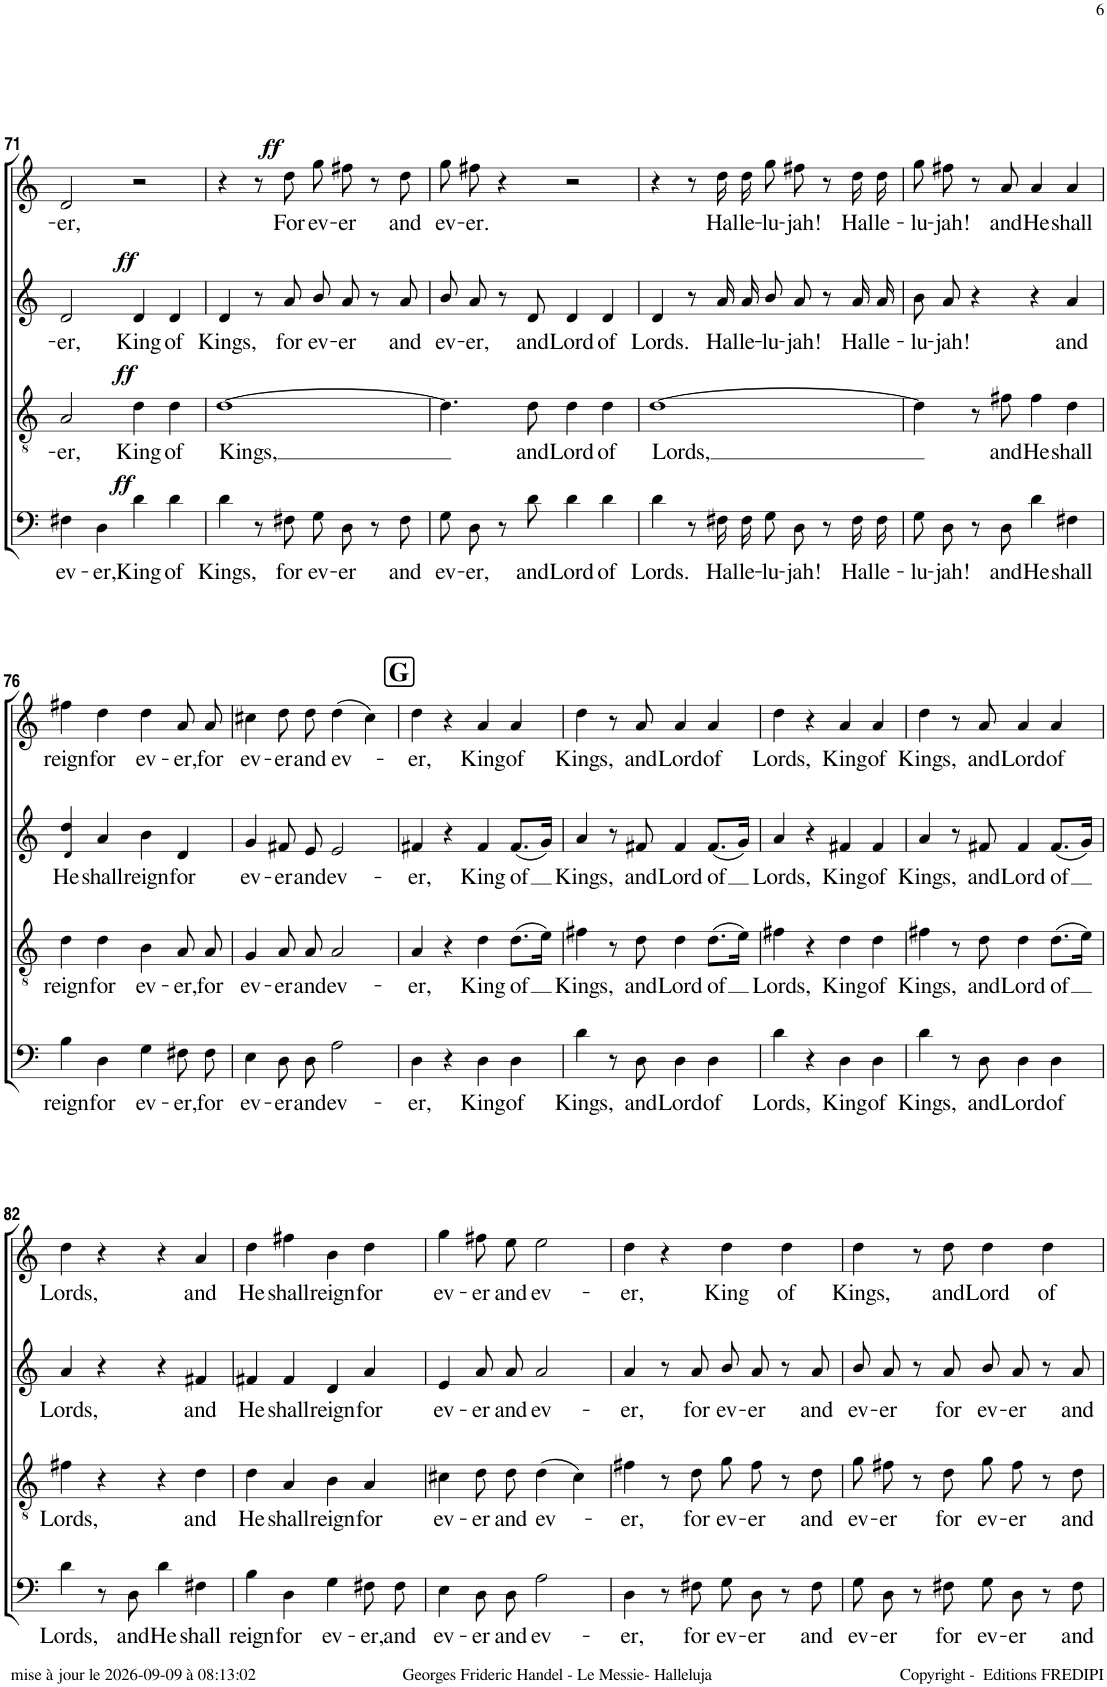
**kern	**text	**dynam	**kern	**text	**dynam	**kern	**text	**dynam	**kern	**text	**dynam
*part4	*part4	*part4	*part3	*part3	*part3	*part2	*part2	*part2	*part1	*part1	*part1
*staff4	*staff4	*staff4	*staff3	*staff3	*staff3	*staff2	*staff2	*staff2	*staff1	*staff1	*staff1
*I"Bass	*	*	*I"Ténor	*	*	*I"Alto	*	*	*I"Soprano	*	*
!!LO:PB:g=z
*clefF4	*	*	*clefGv2	*	*	*clefG2	*	*	*clefG2	*	*
*k[]	*	*	*k[]	*	*	*k[]	*	*	*k[]	*	*
*M4/4	*	*	*M4/4	*	*	*M4/4	*	*	*M4/4	*	*
*met(c)	*	*	*met(c)	*	*	*met(c)	*	*	*met(c)	*	*
=71	=71	=71	=71	=71	=71	=71	=71	=71	=71	=71	=71
!	!LO:LY:b	!	!	!LO:LY:b	!	!	!LO:LY:b	!	!	!LO:LY:b	!
4F#X\	ev-	.	2A/	-er,	.	2d/	-er,	.	2d/	er,	.
!	!LO:LY:b	!	!	!	!	!	!	!	!	!	!
4D\	-er,	.	.	.	.	.	.	.	.	.	.
!	!LO:LY:b	!LO:DY:a	!	!LO:LY:b	!LO:DY:a	!	!LO:LY:b	!LO:DY:a	!	!	!
4d\	King	ff	4d\	King	ff	4d/	King	ff	2r	.	.
!	!LO:LY:b	!	!	!LO:LY:b	!	!	!LO:LY:b	!	!	!	!
4d\	of	.	4d\	of	.	4d/	of	.	.	.	.
=72	=72	=72	=72	=72	=72	=72	=72	=72	=72	=72	=72
!	!LO:LY:b	!	!	!LO:LY:b	!	!	!LO:LY:b	!	!	!	!
4d\	Kings,	.	[1d	Kings,	.	4d/	Kings,	.	4r	.	.
8r	.	.	.	.	.	8r	.	.	8r	.	.
!	!LO:LY:b	!	!	!	!	!	!LO:LY:b	!	!	!LO:LY:b	!LO:DY:a
8F#X\	for	.	.	.	.	8a/	for	.	8dd\	-For	ff
!	!LO:LY:b	!	!	!	!	!	!LO:LY:b	!	!	!LO:LY:b	!
8G\L	ev-	.	.	.	.	8b/	ev-	.	8gg\L	ev-	.
!	!LO:LY:b	!	!	!	!	!	!LO:LY:b	!	!	!LO:LY:b	!
8D\J	-er	.	.	.	.	8a/	-er	.	8ff#X\J	-er	.
8r	.	.	.	.	.	8r	.	.	8r	.	.
!	!LO:LY:b	!	!	!	!	!	!LO:LY:b	!	!	!LO:LY:b	!
8F#\	and	.	.	.	.	8a/	and	.	8dd\	and	.
=73	=73	=73	=73	=73	=73	=73	=73	=73	=73	=73	=73
!	!LO:LY:b	!	!	!	!	!	!LO:LY:b	!	!	!LO:LY:b	!
8G\L	ev-	.	4.d\]	.	.	8b/	ev-	.	8gg\L	ev-	.
!	!LO:LY:b	!	!	!	!	!	!LO:LY:b	!	!	!LO:LY:b	!
8D\J	-er,	.	.	.	.	8a/	-er,	.	8ff#X\J	-er.	.
8r	.	.	.	.	.	8r	.	.	4r	.	.
!	!LO:LY:b	!	!	!LO:LY:b	!	!	!LO:LY:b	!	!	!	!
8d\	and	.	8d\	and	.	8d/	and	.	.	.	.
!	!LO:LY:b	!	!	!LO:LY:b	!	!	!LO:LY:b	!	!	!	!
4d\	Lord	.	4d\	Lord	.	4d/	Lord	.	2r	.	.
!	!LO:LY:b	!	!	!LO:LY:b	!	!	!LO:LY:b	!	!	!	!
4d\	of	.	4d\	of	.	4d/	of	.	.	.	.
=74	=74	=74	=74	=74	=74	=74	=74	=74	=74	=74	=74
!	!LO:LY:b	!	!	!LO:LY:b	!	!	!LO:LY:b	!	!	!	!
4d\	Lords.	.	[1d	Lords,	.	4d/	Lords.	.	4r	.	.
8r	.	.	.	.	.	8r	.	.	8r	.	.
!	!LO:LY:b	!	!	!	!	!	!LO:LY:b	!	!	!LO:LY:b	!
16F#X\LL	Hal-	.	.	.	.	16a/	Hal-	.	16dd\LL	Hal-	.
!	!LO:LY:b	!	!	!	!	!	!LO:LY:b	!	!	!LO:LY:b	!
16F#\JJ	-le-	.	.	.	.	16a/	-le-	.	16dd\JJ	-le-	.
!	!LO:LY:b	!	!	!	!	!	!LO:LY:b	!	!	!LO:LY:b	!
8G\L	-lu-	.	.	.	.	8b/	-lu-	.	8gg\L	-lu-	.
!	!LO:LY:b	!	!	!	!	!	!LO:LY:b	!	!	!LO:LY:b	!
8D\J	-jah!	.	.	.	.	8a/	-jah!	.	8ff#X\J	-jah!	.
8r	.	.	.	.	.	8r	.	.	8r	.	.
!	!LO:LY:b	!	!	!	!	!	!LO:LY:b	!	!	!LO:LY:b	!
16F#\LL	Hal-	.	.	.	.	16a/	Hal-	.	16dd\LL	Hal-	.
!	!LO:LY:b	!	!	!	!	!	!LO:LY:b	!	!	!LO:LY:b	!
16F#\JJ	-le-	.	.	.	.	16a/	-le-	.	16dd\JJ	-le-	.
=75	=75	=75	=75	=75	=75	=75	=75	=75	=75	=75	=75
!	!LO:LY:b	!	!	!	!	!	!LO:LY:b	!	!	!LO:LY:b	!
8G\L	-lu-	.	4d\]	.	.	8b\	-lu-	.	8gg\L	-lu-	.
!	!LO:LY:b	!	!	!	!	!	!LO:LY:b	!	!	!LO:LY:b	!
8D\J	-jah!	.	.	.	.	8a/	-jah!	.	8ff#X\J	-jah!	.
8r	.	.	8r	.	.	4r	.	.	8r	.	.
!	!LO:LY:b	!	!	!LO:LY:b	!	!	!	!	!	!LO:LY:b	!
8D\	and	.	8f#X\	and	.	.	.	.	8a/	and	.
!	!LO:LY:b	!	!	!LO:LY:b	!	!	!	!	!	!LO:LY:b	!
4d\	He	.	4f#\	He	.	4r	.	.	4a/	He	.
!	!LO:LY:b	!	!	!LO:LY:b	!	!	!LO:LY:b	!	!	!LO:LY:b	!
4F#X\	shall	.	4d\	shall	.	4a/	and	.	4a/	shall	.
!!LO:LB:g=z
=76	=76	=76	=76	=76	=76	=76	=76	=76	=76	=76	=76
!	!LO:LY:b	!	!	!LO:LY:b	!	!	!LO:LY:b	!	!	!LO:LY:b	!
4B\	reign	.	4d\	reign	.	4d/ 4dd/	He	.	4ff#X\	reign	.
!	!LO:LY:b	!	!	!LO:LY:b	!	!	!LO:LY:b	!	!	!LO:LY:b	!
4D\	for	.	4d\	for	.	4a/	shall	.	4dd\	for	.
!	!LO:LY:b	!	!	!LO:LY:b	!	!	!LO:LY:b	!	!	!LO:LY:b	!
4G\	ev-	.	4B\	ev-	.	4b\	reign	.	4dd\	ev-	.
!	!LO:LY:b	!	!	!LO:LY:b	!	!	!LO:LY:b	!	!	!LO:LY:b	!
8F#X\L	-er,	.	8A/	-er,	.	4d/	for	.	8a/L	-er,	.
!	!LO:LY:b	!	!	!LO:LY:b	!	!	!	!	!	!LO:LY:b	!
8F#\J	for	.	8A/	for	.	.	.	.	8a/J	for	.
=77	=77	=77	=77	=77	=77	=77	=77	=77	=77	=77	=77
!	!LO:LY:b	!	!	!LO:LY:b	!	!	!LO:LY:b	!	!	!LO:LY:b	!
4E\	ev-	.	4G/	ev-	.	4g/	ev-	.	4cc#X\	ev-	.
!	!LO:LY:b	!	!	!LO:LY:b	!	!	!LO:LY:b	!	!	!LO:LY:b	!
8D\L	-er	.	8A/	-er	.	8f#X/	-er	.	8dd\L	-er	.
!	!LO:LY:b	!	!	!LO:LY:b	!	!	!LO:LY:b	!	!	!LO:LY:b	!
8D\J	and	.	8A/	and	.	8e/	and	.	8dd\J	and	.
!	!LO:LY:b	!	!	!LO:LY:b	!	!	!LO:LY:b	!	!	!LO:LY:b	!
2A\	ev-	.	2A/	ev-	.	2e/	ev-	.	(4dd\	ev-	.
.	.	.	.	.	.	.	.	.	4cc#\)	.	.
!!LO:REH:place=s1:a:B:cj:fs=16:t=G
=78	=78	=78	=78	=78	=78	=78	=78	=78	=78	=78	=78
!	!LO:LY:b	!	!	!LO:LY:b	!	!	!LO:LY:b	!	!	!LO:LY:b	!
4D\	-er,	.	4A/	-er,	.	4f#X/	-er,	.	4dd\	-er,	.
4r	.	.	4r	.	.	4r	.	.	4r	.	.
!	!LO:LY:b	!	!	!LO:LY:b	!	!	!LO:LY:b	!	!	!LO:LY:b	!
4D\	King	.	4d\	King	.	4f#/	King	.	4a/	King	.
!	!LO:LY:b	!	!	!LO:LY:b	!	!	!LO:LY:b	!	!	!LO:LY:b	!
4D\	of	.	(8.d\L	of	.	(8.f#/L	of	.	4a/	of	.
.	.	.	16e\Jk)	.	.	16g/Jk)	.	.	.	.	.
=79	=79	=79	=79	=79	=79	=79	=79	=79	=79	=79	=79
!	!LO:LY:b	!	!	!LO:LY:b	!	!	!LO:LY:b	!	!	!LO:LY:b	!
4d\	Kings,	.	4f#X\	Kings,	.	4a/	Kings,	.	4dd\	Kings,	.
8r	.	.	8r	.	.	8r	.	.	8r	.	.
!	!LO:LY:b	!	!	!LO:LY:b	!	!	!LO:LY:b	!	!	!LO:LY:b	!
8D\	and	.	8d\	and	.	8f#X/	and	.	8a/	and	.
!	!LO:LY:b	!	!	!LO:LY:b	!	!	!LO:LY:b	!	!	!LO:LY:b	!
4D\	Lord	.	4d\	Lord	.	4f#/	Lord	.	4a/	Lord	.
!	!LO:LY:b	!	!	!LO:LY:b	!	!	!LO:LY:b	!	!	!LO:LY:b	!
4D\	of	.	(8.d\L	of	.	(8.f#/L	of	.	4a/	of	.
.	.	.	16e\Jk)	.	.	16g/Jk)	.	.	.	.	.
=80	=80	=80	=80	=80	=80	=80	=80	=80	=80	=80	=80
!	!LO:LY:b	!	!	!LO:LY:b	!	!	!LO:LY:b	!	!	!LO:LY:b	!
4d\	Lords,	.	4f#X\	Lords,	.	4a/	Lords,	.	4dd\	Lords,	.
4r	.	.	4r	.	.	4r	.	.	4r	.	.
!	!LO:LY:b	!	!	!LO:LY:b	!	!	!LO:LY:b	!	!	!LO:LY:b	!
4D\	King	.	4d\	King	.	4f#X/	King	.	4a/	King	.
!	!LO:LY:b	!	!	!LO:LY:b	!	!	!LO:LY:b	!	!	!LO:LY:b	!
4D\	of	.	4d\	of	.	4f#/	of	.	4a/	of	.
=81	=81	=81	=81	=81	=81	=81	=81	=81	=81	=81	=81
!	!LO:LY:b	!	!	!LO:LY:b	!	!	!LO:LY:b	!	!	!LO:LY:b	!
4d\	Kings,	.	4f#X\	Kings,	.	4a/	Kings,	.	4dd\	Kings,	.
8r	.	.	8r	.	.	8r	.	.	8r	.	.
!	!LO:LY:b	!	!	!LO:LY:b	!	!	!LO:LY:b	!	!	!LO:LY:b	!
8D\	and	.	8d\	and	.	8f#X/	and	.	8a/	and	.
!	!LO:LY:b	!	!	!LO:LY:b	!	!	!LO:LY:b	!	!	!LO:LY:b	!
4D\	Lord	.	4d\	Lord	.	4f#/	Lord	.	4a/	Lord	.
!	!LO:LY:b	!	!	!LO:LY:b	!	!	!LO:LY:b	!	!	!LO:LY:b	!
4D\	of	.	(8.d\L	of	.	(8.f#/L	of	.	4a/	of	.
.	.	.	16e\Jk)	.	.	16g/Jk)	.	.	.	.	.
!!LO:LB:g=z
=82	=82	=82	=82	=82	=82	=82	=82	=82	=82	=82	=82
!	!LO:LY:b	!	!	!LO:LY:b	!	!	!LO:LY:b	!	!	!LO:LY:b	!
4d\	Lords,	.	4f#X\	Lords,	.	4a/	Lords,	.	4dd\	Lords,	.
8r	.	.	4r	.	.	4r	.	.	4r	.	.
!	!LO:LY:b	!	!	!	!	!	!	!	!	!	!
8D\	and	.	.	.	.	.	.	.	.	.	.
!	!LO:LY:b	!	!	!	!	!	!	!	!	!	!
4d\	He	.	4r	.	.	4r	.	.	4r	.	.
!	!LO:LY:b	!	!	!LO:LY:b	!	!	!LO:LY:b	!	!	!LO:LY:b	!
4F#X\	shall	.	4d\	and	.	4f#X/	and	.	4a/	and	.
=83	=83	=83	=83	=83	=83	=83	=83	=83	=83	=83	=83
!	!LO:LY:b	!	!	!LO:LY:b	!	!	!LO:LY:b	!	!	!LO:LY:b	!
4B\	reign	.	4d\	He	.	4f#X/	He	.	4dd\	He	.
!	!LO:LY:b	!	!	!LO:LY:b	!	!	!LO:LY:b	!	!	!LO:LY:b	!
4D\	for	.	4A/	shall	.	4f#/	shall	.	4ff#X\	shall	.
!	!LO:LY:b	!	!	!LO:LY:b	!	!	!LO:LY:b	!	!	!LO:LY:b	!
4G\	ev-	.	4B\	reign	.	4d/	reign	.	4b\	reign	.
!	!LO:LY:b	!	!	!LO:LY:b	!	!	!LO:LY:b	!	!	!LO:LY:b	!
8F#X\L	-er,	.	4A/	for	.	4a/	for	.	4dd\	for	.
!	!LO:LY:b	!	!	!	!	!	!	!	!	!	!
8F#\J	and	.	.	.	.	.	.	.	.	.	.
=84	=84	=84	=84	=84	=84	=84	=84	=84	=84	=84	=84
!	!LO:LY:b	!	!	!LO:LY:b	!	!	!LO:LY:b	!	!	!LO:LY:b	!
4E\	ev-	.	4c#X\	ev-	.	4e/	ev-	.	4gg\	ev-	.
!	!LO:LY:b	!	!	!LO:LY:b	!	!	!LO:LY:b	!	!	!LO:LY:b	!
8D\L	-er	.	8d\	-er	.	8a/	-er	.	8ff#X\L	-er	.
!	!LO:LY:b	!	!	!LO:LY:b	!	!	!LO:LY:b	!	!	!LO:LY:b	!
8D\J	and	.	8d\	and	.	8a/	and	.	8ee\J	and	.
!	!LO:LY:b	!	!	!LO:LY:b	!	!	!LO:LY:b	!	!	!LO:LY:b	!
2A\	ev-	.	(4d\	ev-	.	2a/	ev-	.	2ee\	ev-	.
.	.	.	4c#\)	.	.	.	.	.	.	.	.
=85	=85	=85	=85	=85	=85	=85	=85	=85	=85	=85	=85
!	!LO:LY:b	!	!	!LO:LY:b	!	!	!LO:LY:b	!	!	!LO:LY:b	!
4D\	-er,	.	4f#X\	-er,	.	4a/	-er,	.	4dd\	er,	.
8r	.	.	8r	.	.	8r	.	.	4r	.	.
!	!LO:LY:b	!	!	!LO:LY:b	!	!	!LO:LY:b	!	!	!	!
8F#X\	for	.	8d\	for	.	8a/	for	.	.	.	.
!	!LO:LY:b	!	!	!LO:LY:b	!	!	!LO:LY:b	!	!	!LO:LY:b	!
8G\L	ev-	.	8g\	ev-	.	8b/	ev-	.	4dd\	King	.
!	!LO:LY:b	!	!	!LO:LY:b	!	!	!LO:LY:b	!	!	!	!
8D\J	-er	.	8f#\	-er	.	8a/	-er	.	.	.	.
!	!	!	!	!	!	!	!	!	!	!LO:LY:b	!
8r	.	.	8r	.	.	8r	.	.	4dd\	of	.
!	!LO:LY:b	!	!	!LO:LY:b	!	!	!LO:LY:b	!	!	!	!
8F#\	and	.	8d\	and	.	8a/	and	.	.	.	.
=86	=86	=86	=86	=86	=86	=86	=86	=86	=86	=86	=86
!	!LO:LY:b	!	!	!LO:LY:b	!	!	!LO:LY:b	!	!	!LO:LY:b	!
8G\L	ev-	.	8g\	ev-	.	8b/	ev-	.	4dd\	Kings,	.
!	!LO:LY:b	!	!	!LO:LY:b	!	!	!LO:LY:b	!	!	!	!
8D\J	-er	.	8f#X\	-er	.	8a/	-er	.	.	.	.
8r	.	.	8r	.	.	8r	.	.	8r	.	.
!	!LO:LY:b	!	!	!LO:LY:b	!	!	!LO:LY:b	!	!	!LO:LY:b	!
8F#X\	for	.	8d\	for	.	8a/	for	.	8dd\	and	.
!	!LO:LY:b	!	!	!LO:LY:b	!	!	!LO:LY:b	!	!	!LO:LY:b	!
8G\L	ev-	.	8g\	ev-	.	8b/	ev-	.	4dd\	Lord	.
!	!LO:LY:b	!	!	!LO:LY:b	!	!	!LO:LY:b	!	!	!	!
8D\J	-er	.	8f#\	-er	.	8a/	-er	.	.	.	.
!	!	!	!	!	!	!	!	!	!	!LO:LY:b	!
8r	.	.	8r	.	.	8r	.	.	4dd\	of	.
!	!LO:LY:b	!	!	!LO:LY:b	!	!	!LO:LY:b	!	!	!	!
8F#\	and	.	8d\	and	.	8a/	and	.	.	.	.
=	=	=	=	=	=	=	=	=	=	=	=
*-	*-	*-	*-	*-	*-	*-	*-	*-	*-	*-	*-
